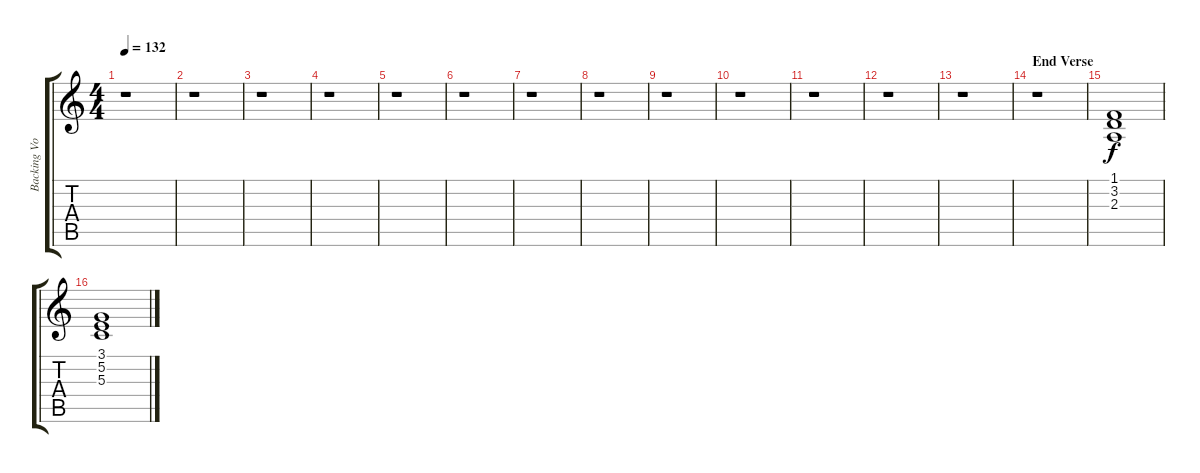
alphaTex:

\track ("Backing Vocals" "Backing Vo") {instrument choiraahs}
\staff {score tabs}
\tuning (E4 B3 G3 D3 A2 E2) {hide}
\ts (4 4)
\tempo 132
\clef g2
\ks c
r.1{dy f} |
r.1 |
r.1 |
r.1 |
r.1 |
r.1 |
r.1 |
r.1 |
r.1 |
r.1 |
r.1 |
r.1 |
r.1 |
\section ("" "End Verse")
r.1 |
(1.1 3.2 2.3).1 |
(3.1 5.2 5.3).1
